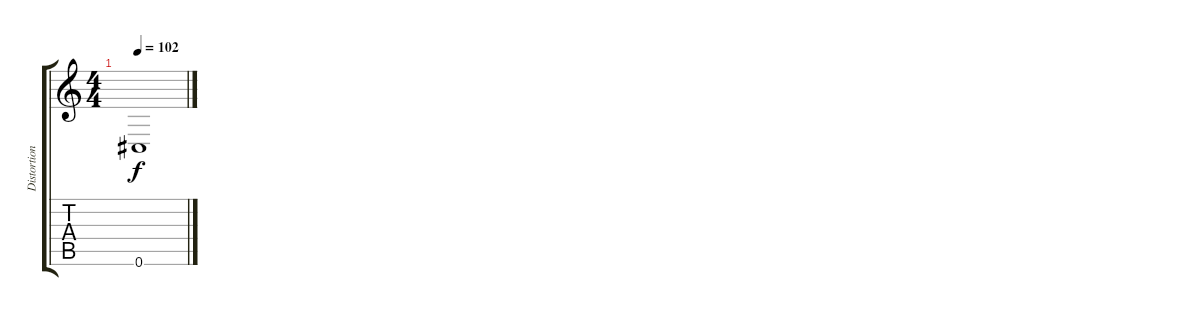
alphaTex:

\track ("Distortion" "Distortion") {instrument overdrivenguitar}
\staff {score tabs}
\tuning (Eb4 Bb3 Gb3 Db3 Ab2 Db2) {hide}
\ts (4 4)
\tempo 102
\clef g2
\ks c
0.6{t}.1{dy f}
